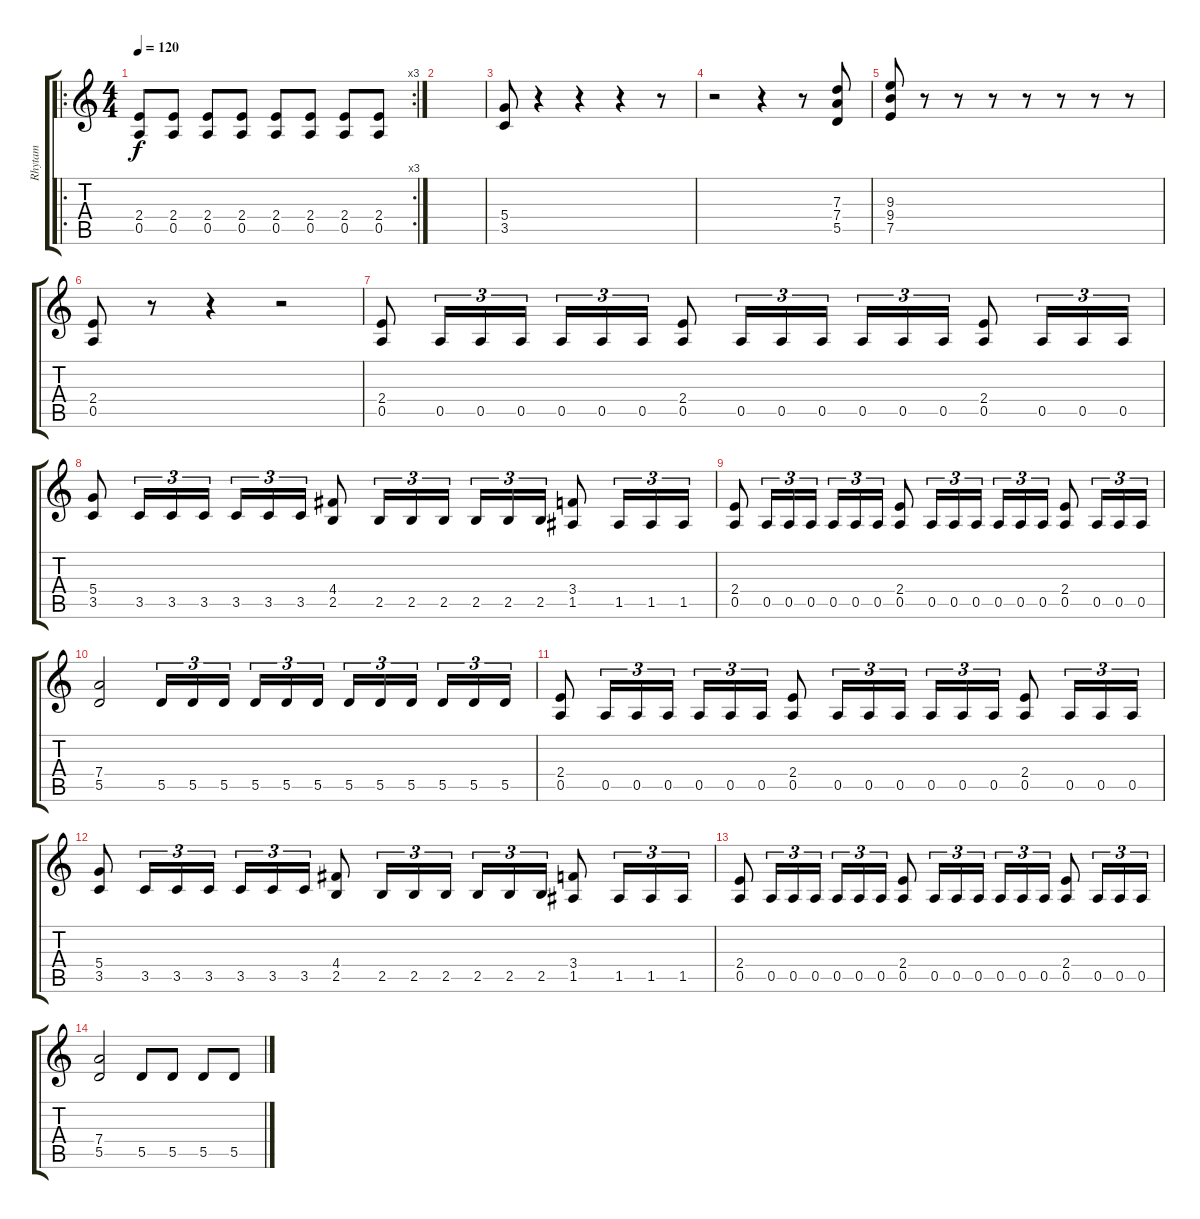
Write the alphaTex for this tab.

\track ("Rhytam" "Rhytam") {instrument distortionguitar}
\staff {score tabs}
\tuning (E4 B3 G3 D3 A2 E2) {hide}
\ro
\rc 3
\ts (4 4)
\tempo 120
\clef g2
\ks c
(2.4 0.5).8{dy f instrument distortionguitar} (2.4 0.5).8 (2.4 0.5).8 (2.4 0.5).8 (2.4 0.5).8 (2.4 0.5).8 (2.4 0.5).8 (2.4 0.5).8 |
|
(5.4 3.5).8 r.4 r.4 r.4 r.8 |
r.2 r.4 r.8 (7.3 7.4 5.5).8 |
(9.3 9.4 7.5).8 r.8 r.8 r.8 r.8 r.8 r.8 r.8 |
(2.4 0.5).8 r.8 r.4 r.2 |
(2.4 0.5).8 0.5.16{tu (3 2)} 0.5.16{tu (3 2)} 0.5.16{tu (3 2)} 0.5.16{tu (3 2)} 0.5.16{tu (3 2)} 0.5.16{tu (3 2)} (2.4 0.5).8 0.5.16{tu (3 2)} 0.5.16{tu (3 2)} 0.5.16{tu (3 2)} 0.5.16{tu (3 2)} 0.5.16{tu (3 2)} 0.5.16{tu (3 2)} (2.4 0.5).8 0.5.16{tu (3 2)} 0.5.16{tu (3 2)} 0.5.16{tu (3 2)} |
(5.4 3.5).8 3.5.16{tu (3 2)} 3.5.16{tu (3 2)} 3.5.16{tu (3 2)} 3.5.16{tu (3 2)} 3.5.16{tu (3 2)} 3.5.16{tu (3 2)} (4.4 2.5).8 2.5.16{tu (3 2)} 2.5.16{tu (3 2)} 2.5.16{tu (3 2)} 2.5.16{tu (3 2)} 2.5.16{tu (3 2)} 2.5.16{tu (3 2)} (3.4 1.5).8 1.5.16{tu (3 2)} 1.5.16{tu (3 2)} 1.5.16{tu (3 2)} |
(2.4 0.5).8 0.5.16{tu (3 2)} 0.5.16{tu (3 2)} 0.5.16{tu (3 2)} 0.5.16{tu (3 2)} 0.5.16{tu (3 2)} 0.5.16{tu (3 2)} (2.4 0.5).8 0.5.16{tu (3 2)} 0.5.16{tu (3 2)} 0.5.16{tu (3 2)} 0.5.16{tu (3 2)} 0.5.16{tu (3 2)} 0.5.16{tu (3 2)} (2.4 0.5).8 0.5.16{tu (3 2)} 0.5.16{tu (3 2)} 0.5.16{tu (3 2)} |
(7.4 5.5).2 5.5.16{tu (3 2)} 5.5.16{tu (3 2)} 5.5.16{tu (3 2)} 5.5.16{tu (3 2)} 5.5.16{tu (3 2)} 5.5.16{tu (3 2)} 5.5.16{tu (3 2)} 5.5.16{tu (3 2)} 5.5.16{tu (3 2)} 5.5.16{tu (3 2)} 5.5.16{tu (3 2)} 5.5.16{tu (3 2)} |
(2.4 0.5).8 0.5.16{tu (3 2)} 0.5.16{tu (3 2)} 0.5.16{tu (3 2)} 0.5.16{tu (3 2)} 0.5.16{tu (3 2)} 0.5.16{tu (3 2)} (2.4 0.5).8 0.5.16{tu (3 2)} 0.5.16{tu (3 2)} 0.5.16{tu (3 2)} 0.5.16{tu (3 2)} 0.5.16{tu (3 2)} 0.5.16{tu (3 2)} (2.4 0.5).8 0.5.16{tu (3 2)} 0.5.16{tu (3 2)} 0.5.16{tu (3 2)} |
(5.4 3.5).8 3.5.16{tu (3 2)} 3.5.16{tu (3 2)} 3.5.16{tu (3 2)} 3.5.16{tu (3 2)} 3.5.16{tu (3 2)} 3.5.16{tu (3 2)} (4.4 2.5).8 2.5.16{tu (3 2)} 2.5.16{tu (3 2)} 2.5.16{tu (3 2)} 2.5.16{tu (3 2)} 2.5.16{tu (3 2)} 2.5.16{tu (3 2)} (3.4 1.5).8 1.5.16{tu (3 2)} 1.5.16{tu (3 2)} 1.5.16{tu (3 2)} |
(2.4 0.5).8 0.5.16{tu (3 2)} 0.5.16{tu (3 2)} 0.5.16{tu (3 2)} 0.5.16{tu (3 2)} 0.5.16{tu (3 2)} 0.5.16{tu (3 2)} (2.4 0.5).8 0.5.16{tu (3 2)} 0.5.16{tu (3 2)} 0.5.16{tu (3 2)} 0.5.16{tu (3 2)} 0.5.16{tu (3 2)} 0.5.16{tu (3 2)} (2.4 0.5).8 0.5.16{tu (3 2)} 0.5.16{tu (3 2)} 0.5.16{tu (3 2)} |
(7.4 5.5).2 5.5.8 5.5.8 5.5.8 5.5.8
